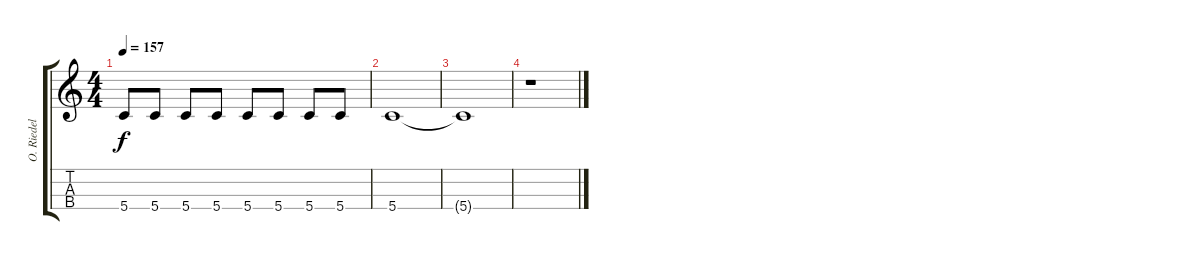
\track ("O. Riedel" "O. Riedel") {instrument acousticguitarsteel}
\staff {score tabs}
\tuning (A2 E2 C2 G2) {hide}
\ts (4 4)
\tempo 157
\clef g2
\ks c
5.4.8{dy f} 5.4.8 5.4.8 5.4.8 5.4.8 5.4.8 5.4.8 5.4.8 |
5.4.1 |
5.4{t}.1 |
r.1
